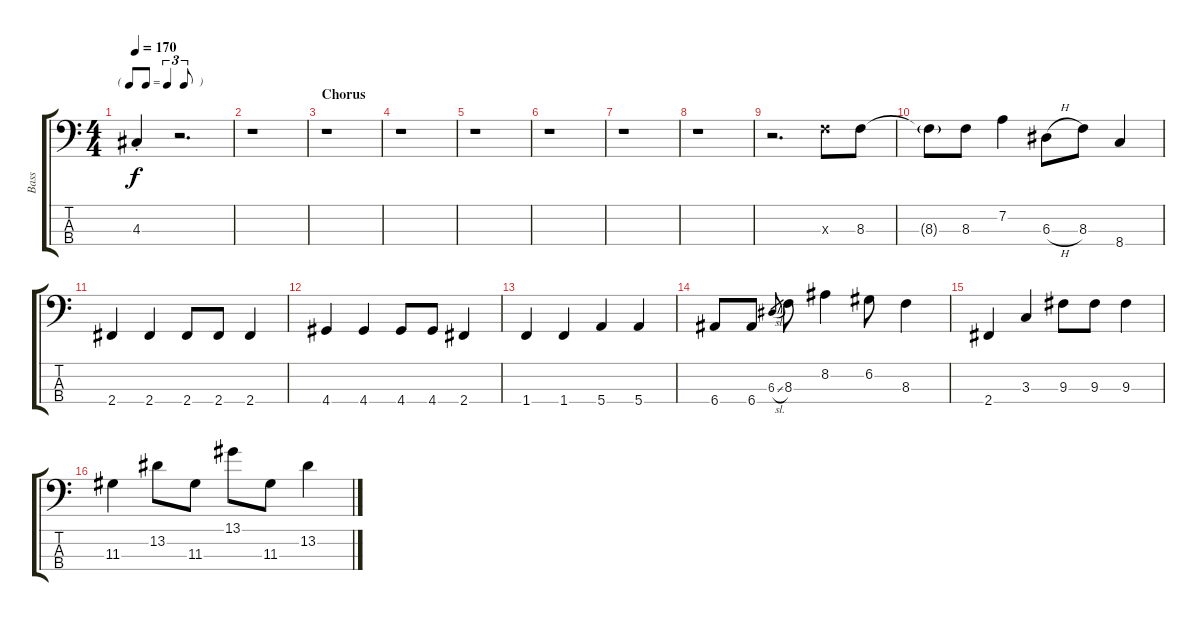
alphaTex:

\track ("Bass" "Bass") {instrument electricbassfinger}
\staff {score tabs}
\tuning (G2 D2 A1 E1) {hide}
\ts (4 4)
\tf triplet8th
\tempo 170
\clef f4
\ks c
4.3{st}.4{dy f} r.2{d} |
r.1 |
\section ("" "Chorus")
r.1 |
r.1 |
r.1 |
r.1 |
r.1 |
r.1 |
r.2{d} 8.3{x}.8 8.3.8 |
8.3{g t}.8 8.3.8 7.2.4 6.3{h}.8 8.3.8 8.4.4 |
2.4.4 2.4.4 2.4.8 2.4.8 2.4.4 |
4.4.4 4.4.4 4.4.8 4.4.8 2.4.4 |
1.4.4 1.4.4 5.4.4 5.4.4 |
6.4.8 6.4.8 6.3{sl}.8{gr} 8.3.8 8.2.4 6.2.8 8.3.4 |
2.4.4 3.3.4 9.3.8 9.3.8 9.3.4 |
11.3.4 13.2.8 11.3.8 13.1.8 11.3.8 13.2.4
